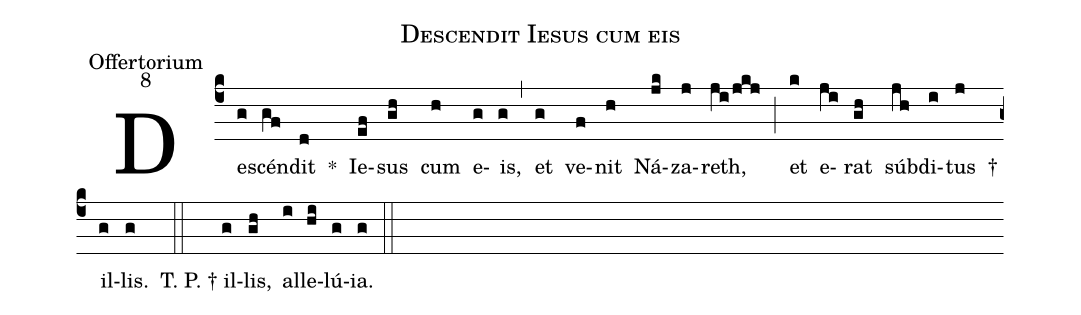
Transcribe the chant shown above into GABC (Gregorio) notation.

name:Descendit Iesus cum eis;
office-part:Offertorium;
mode:8;
%%
(c4) De(g)scén(gf)dit(d) *() Ie(ef)sus(gh) cum(h) e(g)is,(g) (,) et(g) ve(f)nit(h) Ná(jk)za(j)reth,(ji/jkj) (;) et(k) e(ji)rat(gh) súb(jh)di(i)tus(j) †() il(g)lis.(g) (::) T. P. † il(g)lis,(gh) al(i)le(hi)lú(g)ia.(g) (::)
